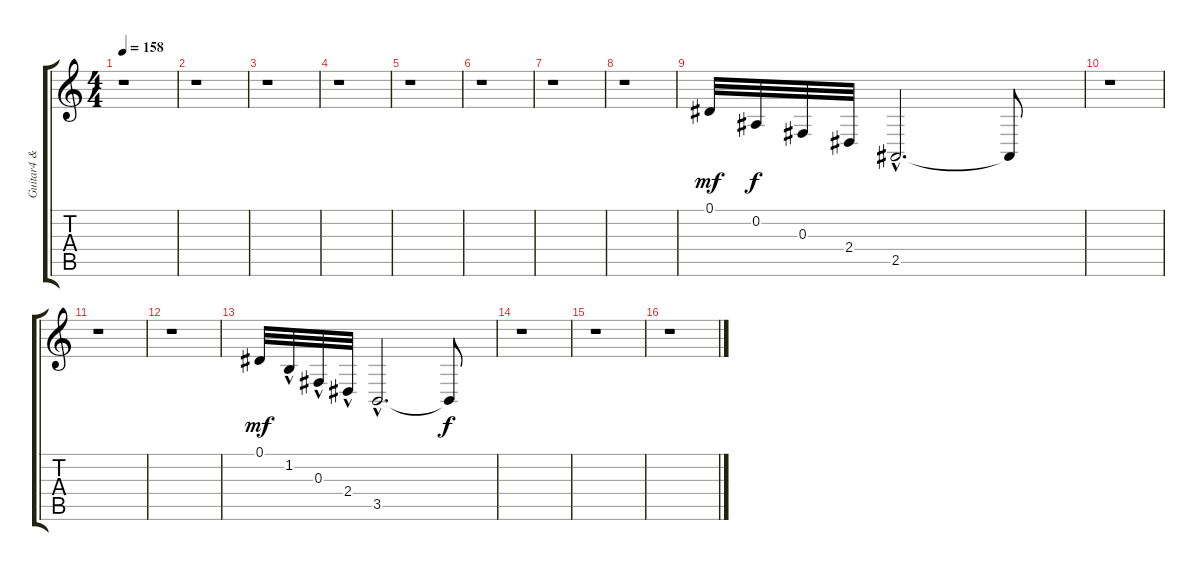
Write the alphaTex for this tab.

\track ("Guitar4 & SE" "Guitar4 & ") {instrument reversecymbal}
\staff {score tabs}
\tuning (Eb4 Bb3 Gb3 Db3 Ab2 Eb2) {hide}
\ts (4 4)
\tempo 158
\clef g2
\ks c
r.1{dy fff} |
r.1 |
r.1 |
r.1 |
r.1 |
r.1 |
r.1 |
r.1 |
0.1.32{dy mf balance 2 instrument electricguitarclean} 0.2.32{dy f} 0.3.32 2.4.32 2.5{hac}.2{d} 2.5{t}.8 |
r.1 |
r.1 |
r.1 |
0.1.32{dy mf} 1.2{hac}.32 0.3{hac}.32 2.4{hac}.32 3.5{hac}.2{d} 3.5{t}.8{dy f} |
r.1 |
r.1 |
r.1
